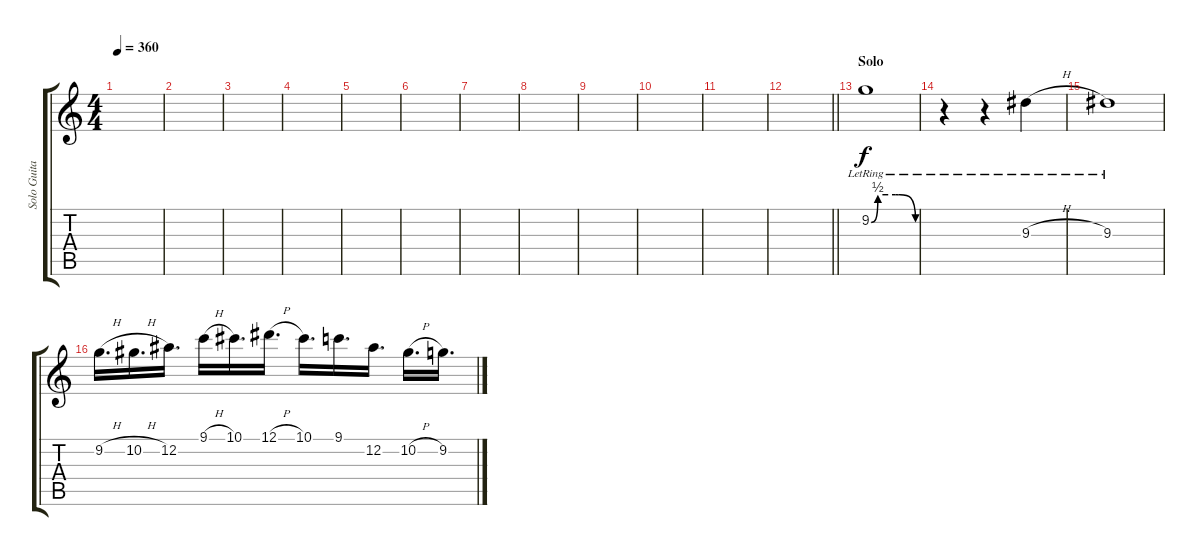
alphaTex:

\track ("Solo Guitar" "Solo Guita") {instrument overdrivenguitar}
\staff {score tabs}
\tuning (Eb4 Bb3 Gb3 Db3 Ab2 Db2) {hide}
\ts (4 4)
\tempo 360
\clef g2
\ks c
|
|
|
|
|
|
|
|
|
|
|
\barLineRight lightlight
|
\section ("" "Solo")
9.2{be (custom 0 0 9 2 20 2 23 2 33 2 35 2 37 2 39 2 60 0) lr}.1 |
r.4 r.4 9.3{h lr}.4 |
9.3{lr}.1 |
9.2{h}.16{d} 10.2{h}.16{d} 12.2.16{d} 9.1{h}.16 10.1.16{d} 12.1{h}.16{d} 10.1.16{d} 9.1.16{d} 12.2.16{d} 10.2{h}.16{d} 9.2.16{d}
